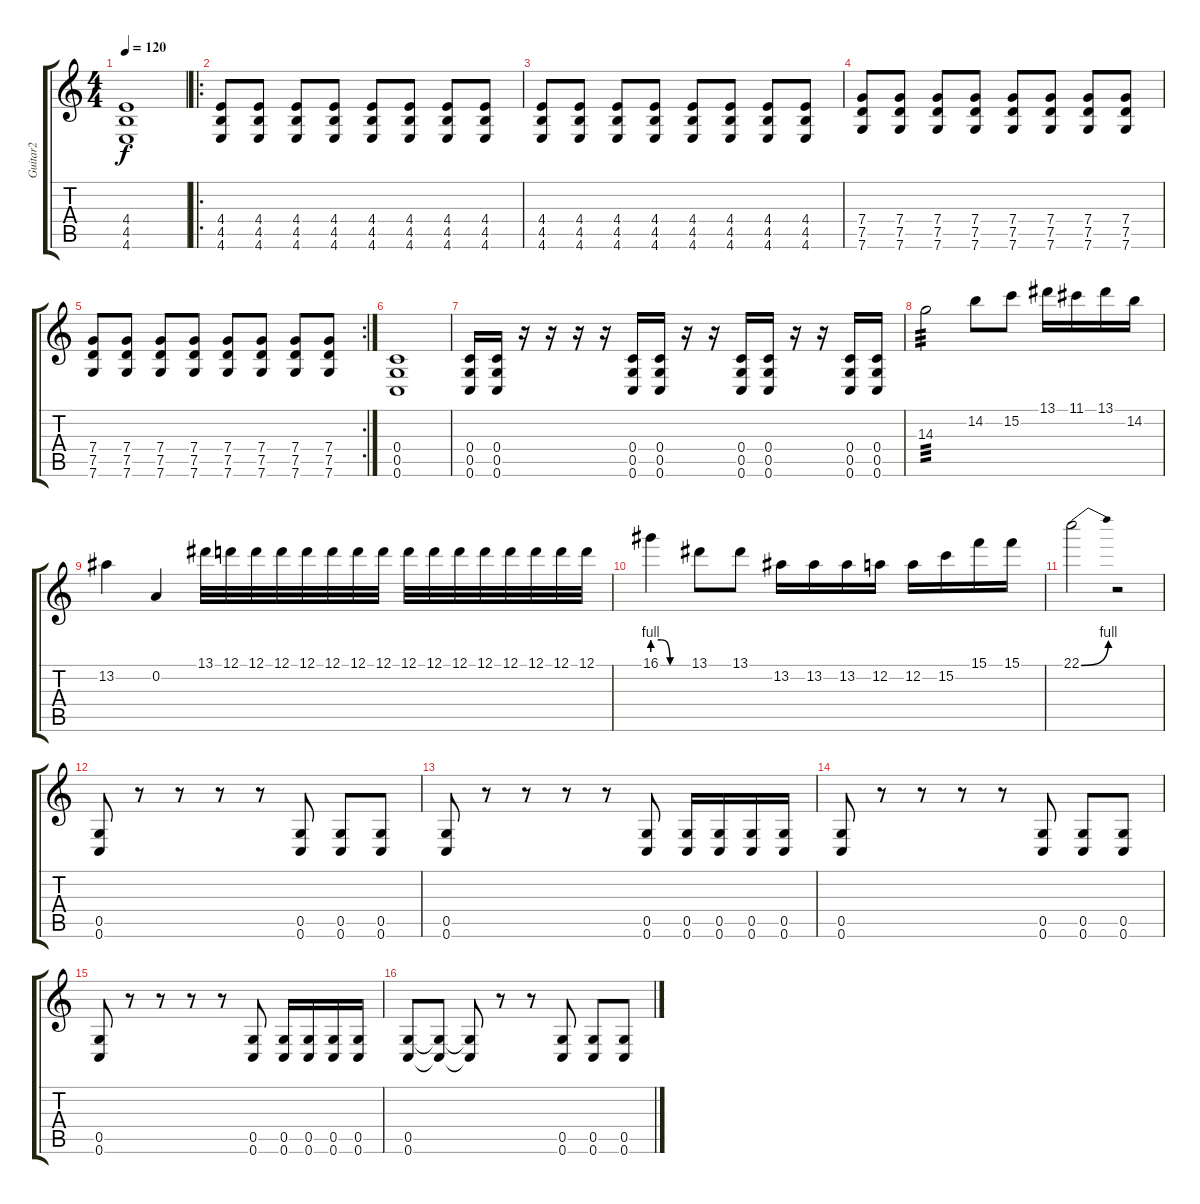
\track ("Guitar2" "Guitar2") {instrument distortionguitar}
\staff {score tabs}
\tuning (D4 A3 F3 C3 G2 C2) {hide}
\ts (4 4)
\tempo 120
\clef g2
\ks c
(4.4 4.5 4.6).1{dy f} |
\ro
(4.4 4.5 4.6).8 (4.4 4.5 4.6).8 (4.4 4.5 4.6).8 (4.4 4.5 4.6).8 (4.4 4.5 4.6).8 (4.4 4.5 4.6).8 (4.4 4.5 4.6).8 (4.4 4.5 4.6).8 |
(4.4 4.5 4.6).8 (4.4 4.5 4.6).8 (4.4 4.5 4.6).8 (4.4 4.5 4.6).8 (4.4 4.5 4.6).8 (4.4 4.5 4.6).8 (4.4 4.5 4.6).8 (4.4 4.5 4.6).8 |
(7.4 7.5 7.6).8 (7.4 7.5 7.6).8 (7.4 7.5 7.6).8 (7.4 7.5 7.6).8 (7.4 7.5 7.6).8 (7.4 7.5 7.6).8 (7.4 7.5 7.6).8 (7.4 7.5 7.6).8 |
\rc 2
(7.4 7.5 7.6).8 (7.4 7.5 7.6).8 (7.4 7.5 7.6).8 (7.4 7.5 7.6).8 (7.4 7.5 7.6).8 (7.4 7.5 7.6).8 (7.4 7.5 7.6).8 (7.4 7.5 7.6).8 |
(0.4 0.5 0.6).1 |
(0.4 0.5 0.6).16 (0.4 0.5 0.6).16 r.16 r.16 r.16 r.16 (0.4 0.5 0.6).16 (0.4 0.5 0.6).16 r.16 r.16 (0.4 0.5 0.6).16 (0.4 0.5 0.6).16 r.16 r.16 (0.4 0.5 0.6).16 (0.4 0.5 0.6).16 |
14.3.2{tp 3} 14.2.8 15.2.8 13.1.16 11.1.16 13.1.16 14.2.16 |
13.2.4 0.2.4 13.1.32 12.1.32 12.1.32 12.1.32 12.1.32 12.1.32 12.1.32 12.1.32 12.1.32 12.1.32 12.1.32 12.1.32 12.1.32 12.1.32 12.1.32 12.1.32 |
16.1{be (custom 0 4 15 4 30 0 60 0)}.4 13.1.8 13.1.8 13.2.16 13.2.16 13.2.16 12.2.16 12.2.16 15.2.16 15.1.16 15.1.16 |
22.1{be (bend 0 0 60 4)}.2 r.2 |
(0.5 0.6).8 r.8 r.8 r.8 r.8 (0.5 0.6).8 (0.5 0.6).8 (0.5 0.6).8 |
(0.5 0.6).8 r.8 r.8 r.8 r.8 (0.5 0.6).8 (0.5 0.6).16 (0.5 0.6).16 (0.5 0.6).16 (0.5 0.6).16 |
(0.5 0.6).8 r.8 r.8 r.8 r.8 (0.5 0.6).8 (0.5 0.6).8 (0.5 0.6).8 |
(0.5 0.6).8 r.8 r.8 r.8 r.8 (0.5 0.6).8 (0.5 0.6).16 (0.5 0.6).16 (0.5 0.6).16 (0.5 0.6).16 |
(0.5 0.6).8 (0.5{t} 0.6{t}).8 (0.5{t} 0.6{t}).8 r.8 r.8 (0.5 0.6).8 (0.5 0.6).8 (0.5 0.6).8
